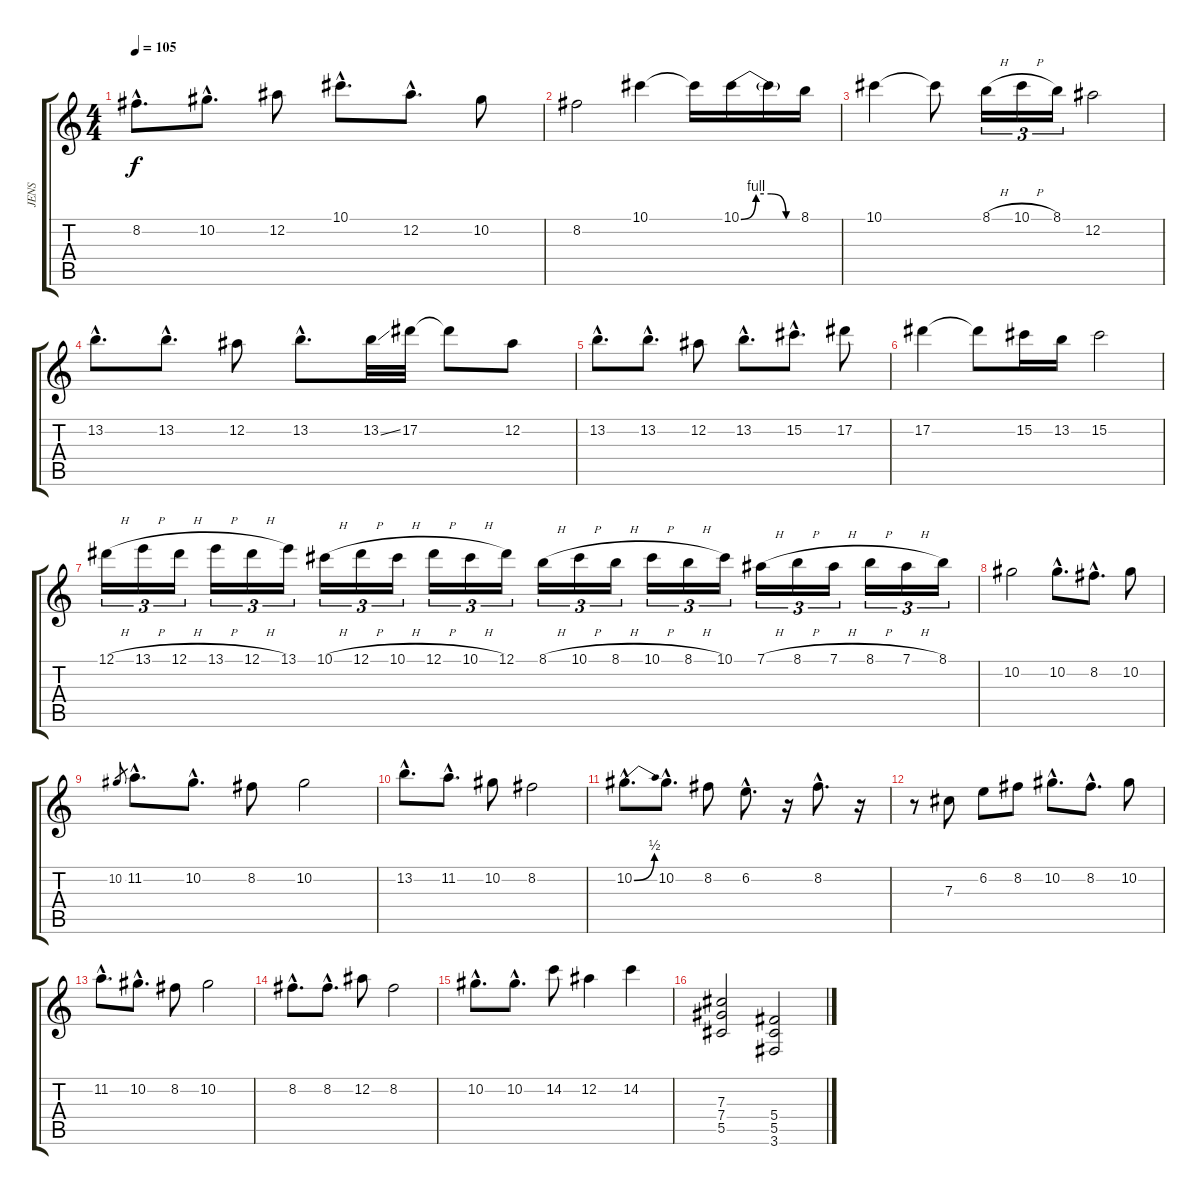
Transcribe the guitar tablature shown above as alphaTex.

\track ("JENS" "JENS") {instrument distortionguitar}
\staff {score tabs}
\tuning (Eb4 Bb3 Gb3 Db3 Ab2 Eb2) {hide}
\ts (4 4)
\tempo 105
\clef g2
\ks c
8.2{hac}.8{d dy f} 10.2{hac}.8{d} 12.2.8 10.1{hac}.8{d} 12.2{hac}.8{d} 10.2.8 |
8.2.2 10.1.4 10.1{t}.16 10.1{be (custom 0 0 15 4 30 4 45 0 60 0)}.16 10.1{t}.16 8.1.16 |
10.1.4 10.1{t}.8 8.1{h}.16{tu (3 2)} 10.1{h}.16{tu (3 2)} 8.1.16{tu (3 2)} 12.2.2 |
13.2{hac}.8{d} 13.2{hac}.8{d} 12.2.8 13.2{hac}.8{d} 13.2{ss}.32 17.2.32 17.2{t}.8 12.2.8 |
13.2{hac}.8{d} 13.2{hac}.8{d} 12.2.8 13.2{hac}.8{d} 15.2{hac}.8{d} 17.2.8 |
17.2.4 17.2{t}.8 15.2.16 13.2.16 15.2.2 |
12.1{h}.16{tu (3 2)} 13.1{h}.16{tu (3 2)} 12.1{h}.16{tu (3 2)} 13.1{h}.16{tu (3 2)} 12.1{h}.16{tu (3 2)} 13.1.16{tu (3 2)} 10.1{h}.16{tu (3 2)} 12.1{h}.16{tu (3 2)} 10.1{h}.16{tu (3 2)} 12.1{h}.16{tu (3 2)} 10.1{h}.16{tu (3 2)} 12.1.16{tu (3 2)} 8.1{h}.16{tu (3 2)} 10.1{h}.16{tu (3 2)} 8.1{h}.16{tu (3 2)} 10.1{h}.16{tu (3 2)} 8.1{h}.16{tu (3 2)} 10.1.16{tu (3 2)} 7.1{h}.16{tu (3 2)} 8.1{h}.16{tu (3 2)} 7.1{h}.16{tu (3 2)} 8.1{h}.16{tu (3 2)} 7.1{h}.16{tu (3 2)} 8.1.16{tu (3 2)} |
10.2.2 10.2{hac}.8{d} 8.2{hac}.8{d} 10.2.8 |
10.2.8{gr} 11.2{hac}.8{d} 10.2{hac}.8{d} 8.2.8 10.2.2 |
13.2{hac}.8{d} 11.2{hac}.8{d} 10.2.8 8.2.2 |
10.2{be (bend 0 0 60 2) hac}.8{d} 10.2{hac}.8{d} 8.2.8 6.2{hac}.8{d} r.16 8.2{hac}.8{d} r.16 |
r.8 7.3.8 6.2.8 8.2.8 10.2{hac}.8{d} 8.2{hac}.8{d} 10.2.8 |
11.2{hac}.8{d} 10.2{hac}.8{d} 8.2.8 10.2.2 |
8.2{hac}.8{d} 8.2{hac}.8{d} 12.2.8 8.2.2 |
10.2{hac}.8{d} 10.2{hac}.8{d} 14.2.8 12.2.4 14.2.4 |
(7.3 7.4 5.5).2 (5.4 5.5 3.6).2
